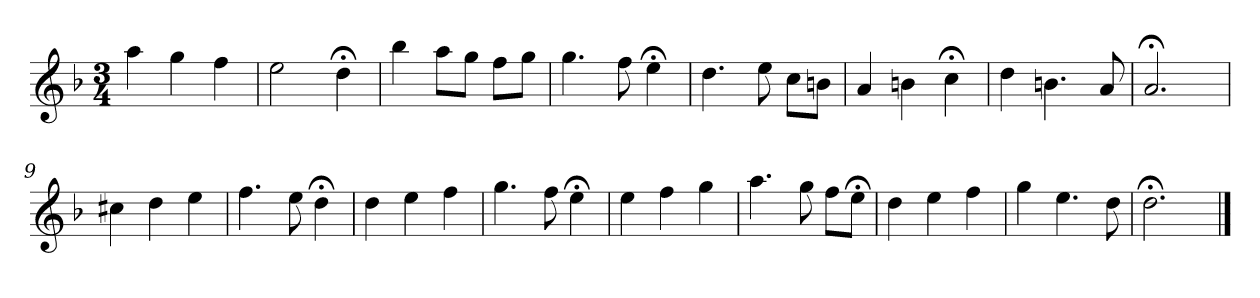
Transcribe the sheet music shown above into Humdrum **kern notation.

**kern
*part1
*staff1
*k[b-]
*d:
*M3/4
*MM120
=1
4aa
4gg
4ff
=2
2ee
4dd;<
=3
4bb-
8aaL
8ggJ
8ffL
8ggJ
=4
4.gg
8ff
4ee;<
=5
4.dd
8ee
8ccL
8bnJ
=6
4a
4bn
4cc;<
=7
4dd
4.bn
8a
=8
2.a;<
=9
4cc#X
4dd
4ee
=10
4.ff
8ee
4dd;<
=11
4dd
4ee
4ff
=12
4.gg
8ff
4ee;<
=13
4ee
4ff
4gg
=14
4.aa
8gg
8ffL
8ee;<J
=15
4dd
4ee
4ff
=16
4gg
4.ee
8dd
=17
2.dd;<
==
*-
